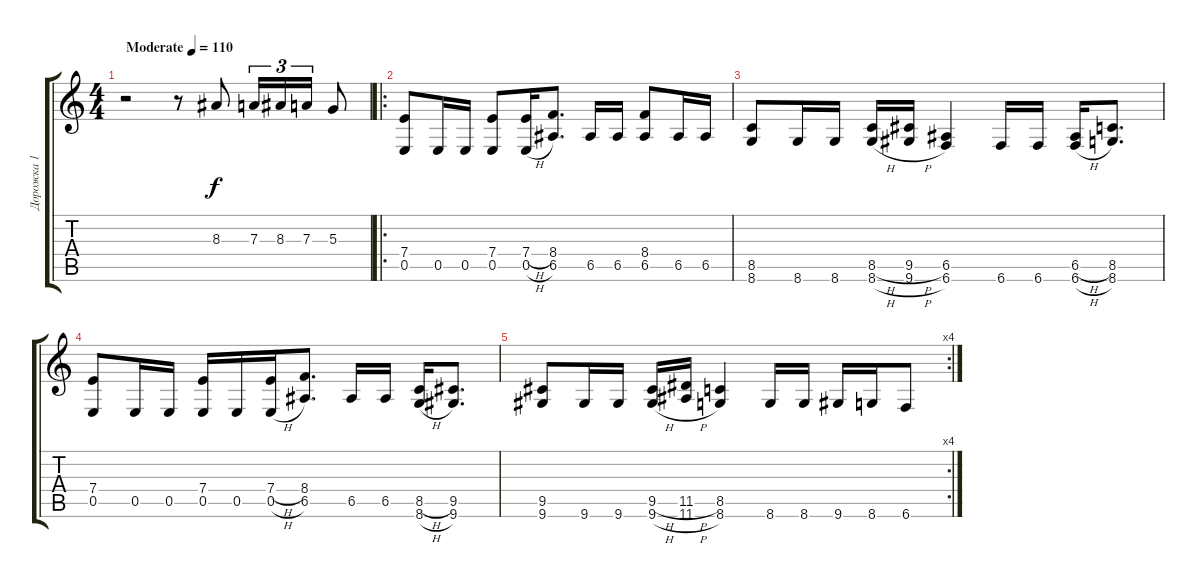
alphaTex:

\track ("Дорожка 1" "Дорожка 1") {instrument distortionguitar}
\staff {score tabs}
\tuning (B3 Gb3 D3 A2 E2 B1) {hide}
\ts (4 4)
\tempo (110 "Moderate")
\clef g2
\ks c
r.2{dy f instrument distortionguitar} r.8 8.3.8 7.3.16{tu (3 2)} 8.3.16{tu (3 2)} 7.3.16{tu (3 2)} 5.3.8 |
\ro
(7.4 0.5).8 0.5.16 0.5.16 (7.4 0.5).8 (7.4{h} 0.5{h}).16 (8.4 6.5).8{d} 6.5.16 6.5.16 (8.4 6.5).8 6.5.16 6.5.16 |
(8.5 8.6).8 8.6.16 8.6.16 (8.5{h} 8.6{h}).16 (9.5{h} 9.6{h}).16 (6.5 6.6).4 6.6.16 6.6.16 (6.5{h} 6.6{h}).16 (8.5 8.6).8{d} |
(7.4 0.5).8 0.5.16 0.5.16 (7.4 0.5).16 0.5.16 (7.4{h} 0.5{h}).16 (8.4 6.5).8{d} 6.5.16 6.5.16 (8.5{h} 8.6{h}).16 (9.5 9.6).8{d} |
\rc 4
(9.5 9.6).8 9.6.16 9.6.16 (9.5{h} 9.6{h}).16 (11.5{h} 11.6{h}).16 (8.5 8.6).4 8.6.16 8.6.16 9.6.16 8.6.16 6.6.8
